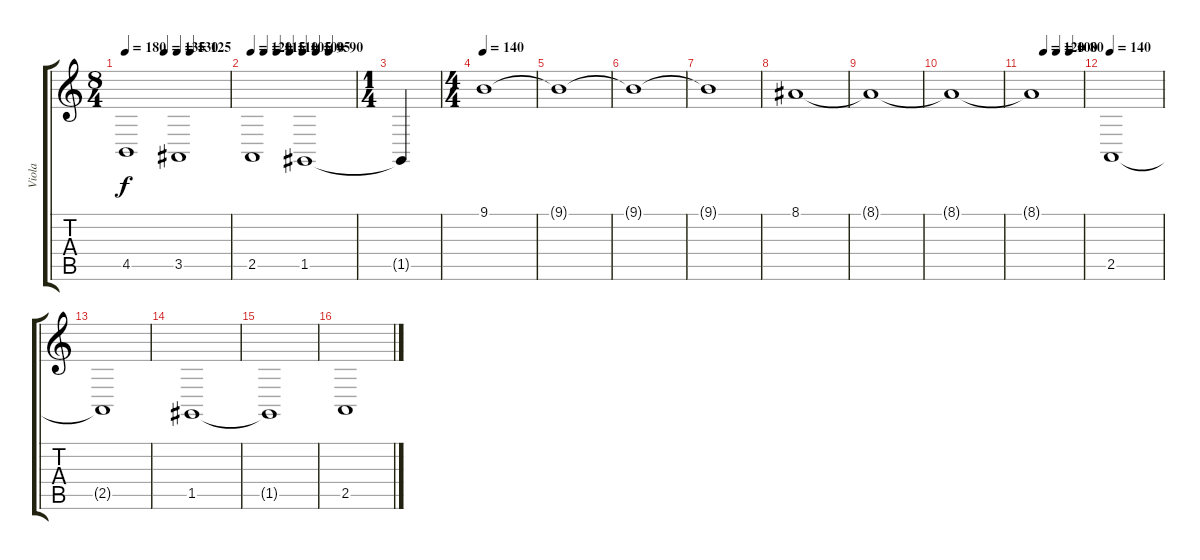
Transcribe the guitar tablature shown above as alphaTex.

\track ("Viola" "Viola") {instrument viola}
\staff {score tabs}
\tuning (D4 A3 F3 C3 G2 D2) {hide}
\ts (8 4)
\tempo 165
\tempo (135 0.375)
\tempo (130 0.5)
\tempo (125 0.625)
\tempo 180
\clef g2
\ks c
4.5.1{dy f} 3.5.1 |
\tempo 120
\tempo (115 0.125)
\tempo (110 0.25)
\tempo (105 0.375)
\tempo (100 0.5)
\tempo (95 0.625)
\tempo (90 0.75)
2.5.1 1.5.1 |
\ts (1 4)
1.5{t}.4 |
\ts (4 4)
\tempo 140
9.1.1{volume 14 balance 11} |
9.1{t}.1 |
9.1{t}.1 |
9.1{t}.1 |
8.1.1 |
8.1{t}.1 |
8.1{t}.1 |
\tempo (120 0.25)
\tempo (100 0.5)
\tempo (80 0.75)
8.1{t}.1 |
\tempo 140
2.5.1 |
2.5{t}.1 |
1.5.1 |
1.5{t}.1 |
2.5.1
